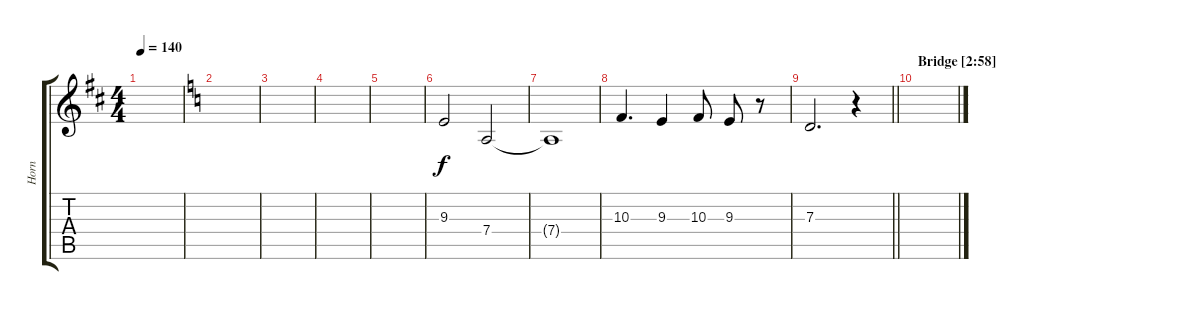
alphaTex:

\track ("Horn" "Horn") {instrument frenchhorn}
\staff {score tabs}
\tuning (E4 B3 G3 D3 A2 E2) {hide}
\ts (4 4)
\tempo 140
\clef g2
\ks bminor
|
\ks aminor
|
|
|
|
9.3.2 7.4.2 |
7.4{t}.1 |
10.3.4{d} 9.3.4 10.3.8 9.3.8 r.8 |
\barLineRight lightlight
7.3.2{d} r.4 |
\section ("" "Bridge [2:58]")
